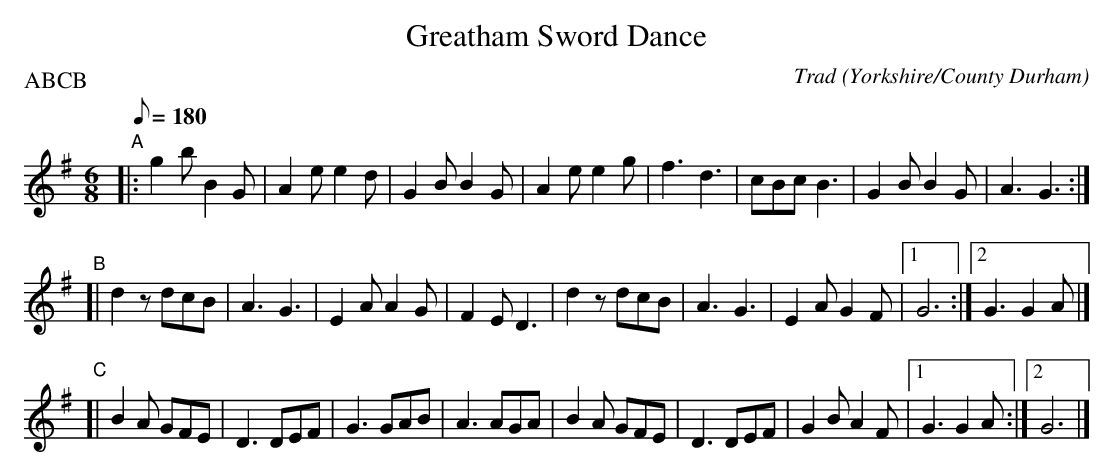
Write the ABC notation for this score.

X:1
T:Greatham Sword Dance
M:6/8
L:1/8
C:Trad
O:Yorkshire/County Durham
Q:180
P:ABCB
K:G
"A"|: g2b B2G | A2e e2d | G2B B2G | A2e e2g | f3  d3  | cBc B3  | G2B B2G |  A3 G3  :|
"B"[| d2z dcB | A3  G3  | E2A A2G | F2E D3  | d2z dcB | A3  G3  | E2A G2F |1 G6     :|2 G3 G2A |]
"C"[| B2A GFE | D3  DEF | G3  GAB | A3  AGA | B2A GFE | D3  DEF | G2B A2F |1 G3 G2A :|2 G6 |]
